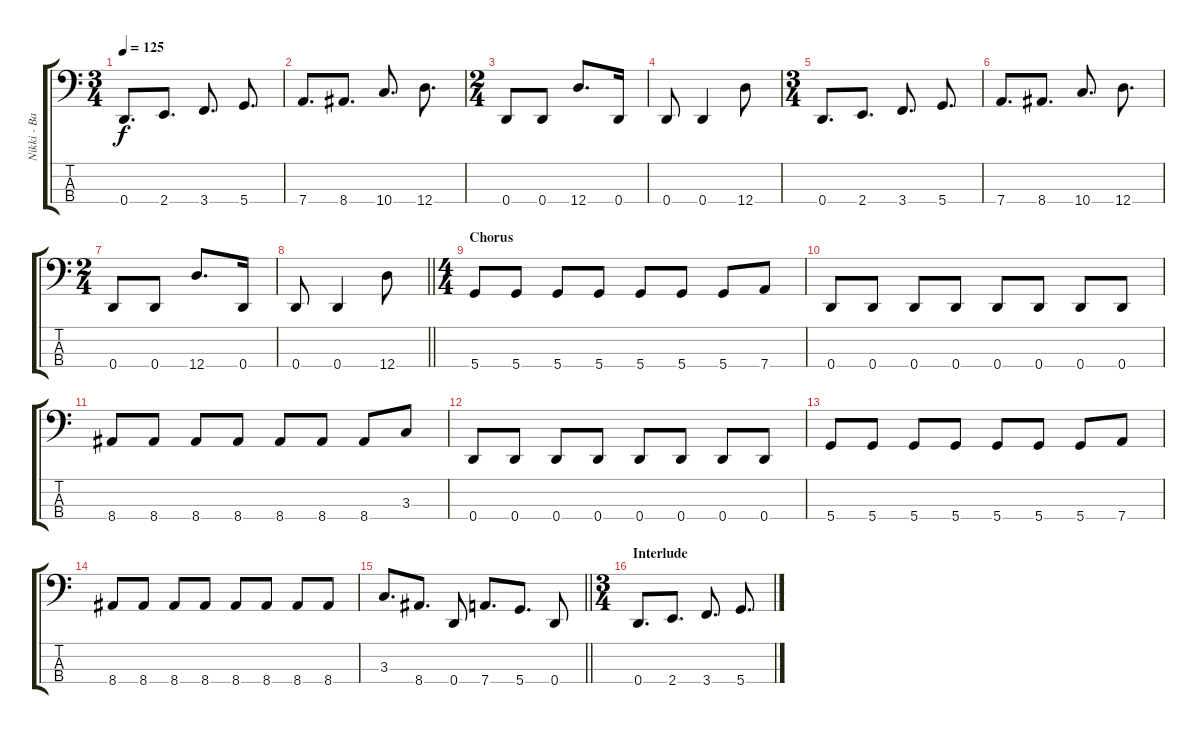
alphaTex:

\track ("Nikki - Bass" "Nikki - Ba") {instrument electricbasspick}
\staff {score tabs}
\tuning (G2 D2 A1 D1) {hide}
\ts (3 4)
\tempo 125
\clef f4
\ks c
0.4.8{d dy f} 2.4.8{d} 3.4.8{d} 5.4.8{d} |
7.4.8{d} 8.4.8{d} 10.4.8{d} 12.4.8{d} |
\ts (2 4)
0.4.8 0.4.8 12.4.8{d} 0.4.16 |
0.4.8 0.4.4 12.4.8 |
\ts (3 4)
0.4.8{d} 2.4.8{d} 3.4.8{d} 5.4.8{d} |
7.4.8{d} 8.4.8{d} 10.4.8{d} 12.4.8{d} |
\ts (2 4)
0.4.8 0.4.8 12.4.8{d} 0.4.16 |
\barLineRight lightlight
0.4.8 0.4.4 12.4.8 |
\ts (4 4)
\section ("" "Chorus")
5.4.8 5.4.8 5.4.8 5.4.8 5.4.8 5.4.8 5.4.8 7.4.8 |
0.4.8 0.4.8 0.4.8 0.4.8 0.4.8 0.4.8 0.4.8 0.4.8 |
8.4.8 8.4.8 8.4.8 8.4.8 8.4.8 8.4.8 8.4.8 3.3.8 |
0.4.8 0.4.8 0.4.8 0.4.8 0.4.8 0.4.8 0.4.8 0.4.8 |
5.4.8 5.4.8 5.4.8 5.4.8 5.4.8 5.4.8 5.4.8 7.4.8 |
8.4.8 8.4.8 8.4.8 8.4.8 8.4.8 8.4.8 8.4.8 8.4.8 |
\barLineRight lightlight
3.3.8{d} 8.4.8{d} 0.4.8 7.4.8{d} 5.4.8{d} 0.4.8 |
\ts (3 4)
\section ("" "Interlude")
0.4.8{d} 2.4.8{d} 3.4.8{d} 5.4.8{d}
